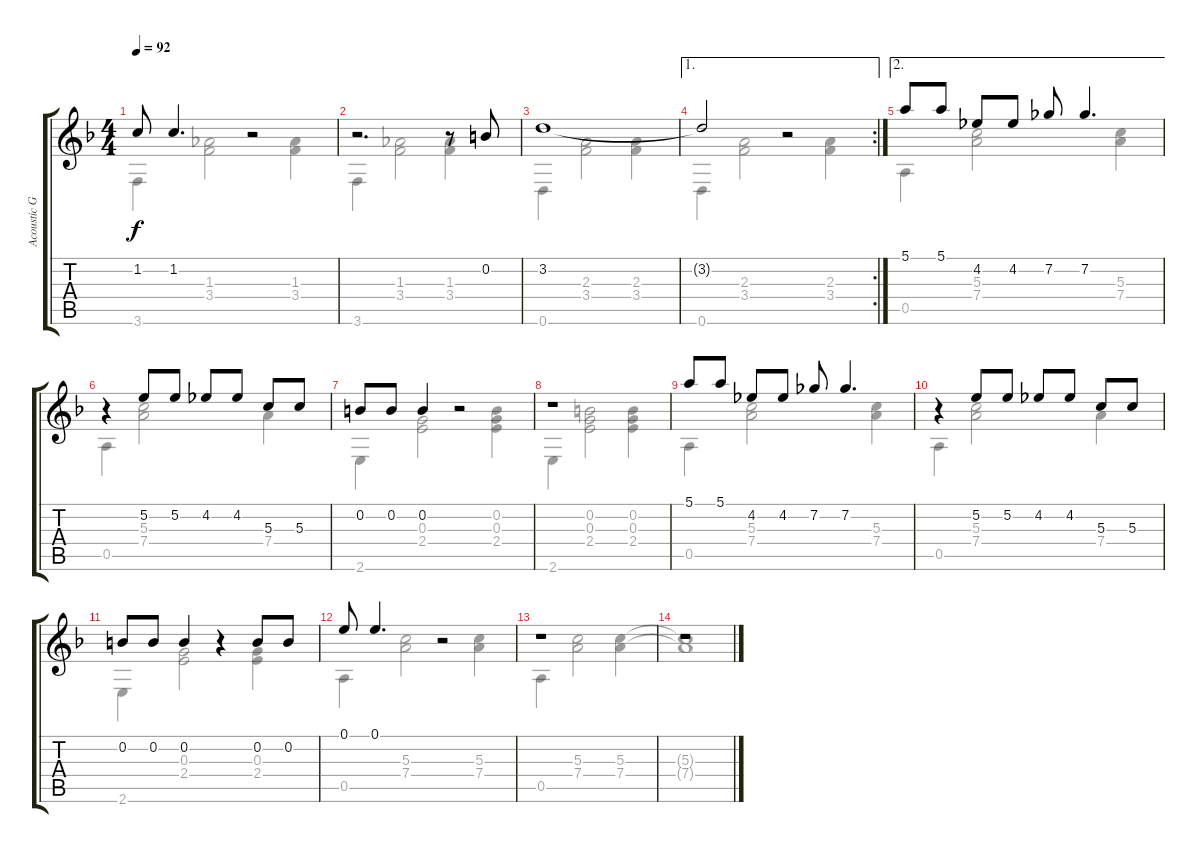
\track ("Acoustic Gtr" "Acoustic G") {instrument acousticguitarnylon}
\staff {score tabs}
\tuning (E4 B3 G3 D3 A2 D2) {hide}
\voice
\ts (4 4)
\tempo 92
\clef g2
\ks f
1.2.8{dy f} 1.2.4{d} r.2 |
r.2{d} r.8 0.2.8 |
3.2.1 |
\ae 1
\rc 2
3.2{t}.2 r.2 |
\ae 2
5.1.8 5.1.8 4.2.8 4.2.8 7.2.8 7.2.4{d} |
r.4 5.2.8 5.2.8 4.2.8 4.2.8 5.3.8 5.3.8 |
0.2.8 0.2.8 0.2.4 r.2 |
r.1 |
5.1.8 5.1.8 4.2.8 4.2.8 7.2.8 7.2.4{d} |
r.4 5.2.8 5.2.8 4.2.8 4.2.8 5.3.8 5.3.8 |
0.2.8 0.2.8 0.2.4 r.4 0.2.8 0.2.8 |
0.1.8 0.1.4{d} r.2 |
r.1 |
r.1
\voice
\clef g2
\ottava regular
\simile none
\ks f
3.6.4{dy f} (1.3 3.4).2 (1.3 3.4).4 |
3.6.4 (1.3 3.4).2 (1.3 3.4).4 |
0.6.4 (2.3 3.4).2 (2.3 3.4).4 |
0.6.4 (2.3 3.4).2 (2.3 3.4).4 |
0.5.4 (5.3 7.4).2 (5.3 7.4).4 |
0.5.4 (5.3 7.4).2 7.4.4 |
2.6.4 (0.3 2.4).2 (0.2 0.3 2.4).4 |
2.6.4 (0.2 0.3 2.4).2 (0.2 0.3 2.4).4 |
0.5.4 (5.3 7.4).2 (5.3 7.4).4 |
0.5.4 (5.3 7.4).2 7.4.4 |
2.6.4 (0.3 2.4).2 (0.3 2.4).4 |
0.5.4 (5.3 7.4).2 (5.3 7.4).4 |
0.5.4 (5.3 7.4).2 (5.3 7.4).4 |
(5.3{t} 7.4{t}).1
